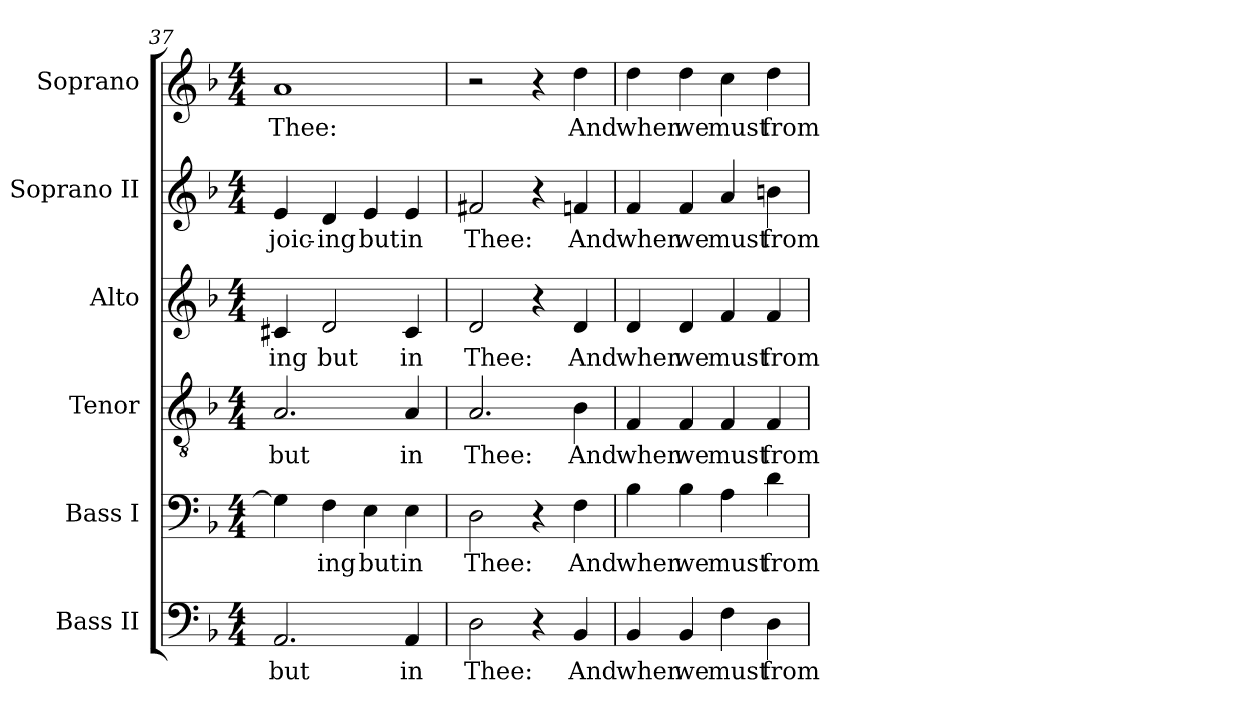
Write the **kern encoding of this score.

**kern	**text	**kern	**text	**kern	**text	**kern	**text	**kern	**text	**kern	**text
*part6	*part6	*part5	*part5	*part4	*part4	*part3	*part3	*part2	*part2	*part1	*part1
*staff6	*staff6	*staff5	*staff5	*staff4	*staff4	*staff3	*staff3	*staff2	*staff2	*staff1	*staff1
*I"Bass II	*	*I"Bass I	*	*I"Tenor	*	*I"Alto	*	*I"Soprano  II	*	*I"Soprano	*
*I'B II	*	*I'B I	*	*I'T	*	*I'A	*	*I'S II	*	*	*
*clefF4	*	*clefF4	*	*clefGv2	*	*clefG2	*	*clefG2	*	*clefG2	*
*	*	*	*	*ITrd7c12	*	*	*	*	*	*	*
*k[b-]	*	*k[b-]	*	*k[b-]	*	*k[b-]	*	*k[b-]	*	*k[b-]	*
*F:	*	*F:	*	*F:	*	*F:	*	*F:	*	*F:	*
*M4/4	*	*M4/4	*	*M4/4	*	*M4/4	*	*M4/4	*	*M4/4	*
=37	=37	=37	=37	=37	=37	=37	=37	=37	=37	=37	=37
!	!LO:LY:b:color=#000000	!	!	!	!	!	!	!	!	!	!
!	!	!	!	!	!LO:LY:b:color=#000000	!	!	!	!	!	!
!	!	!	!	!	!	!	!LO:LY:b:color=#000000	!	!	!	!
!	!	!	!	!	!	!	!	!	!LO:LY:b:color=#000000	!	!
!	!	!	!	!	!	!	!	!	!	!	!LO:LY:b:color=#000000
2.AAi/	but	4Gi\]	.	2.AAi/	but	4c#Xi/	-ing	4ei/	-joic-	1ai	Thee:
!	!	!	!LO:LY:b:color=#000000	!	!	!	!	!	!	!	!
!	!	!	!	!	!	!	!LO:LY:b:color=#000000	!	!	!	!
!	!	!	!	!	!	!	!	!	!LO:LY:b:color=#000000	!	!
.	.	4Fi\	-ing	.	.	2di/	but	4di/	-ing	.	.
!	!	!	!LO:LY:b:color=#000000	!	!	!	!	!	!	!	!
!	!	!	!	!	!	!	!	!	!LO:LY:b:color=#000000	!	!
.	.	4Ei\	but	.	.	.	.	4ei/	but	.	.
!	!LO:LY:b:color=#000000	!	!	!	!	!	!	!	!	!	!
!	!	!	!LO:LY:b:color=#000000	!	!	!	!	!	!	!	!
!	!	!	!	!	!LO:LY:b:color=#000000	!	!	!	!	!	!
!	!	!	!	!	!	!	!LO:LY:b:color=#000000	!	!	!	!
!	!	!	!	!	!	!	!	!	!LO:LY:b:color=#000000	!	!
4AAi/	in	4Ei\	in	4AAi/	in	4c#i/	in	4ei/	in	.	.
=38	=38	=38	=38	=38	=38	=38	=38	=38	=38	=38	=38
!	!LO:LY:b:color=#000000	!	!	!	!	!	!	!	!	!	!
!	!	!	!LO:LY:b:color=#000000	!	!	!	!	!	!	!	!
!	!	!	!	!	!LO:LY:b:color=#000000	!	!	!	!	!	!
!	!	!	!	!	!	!	!LO:LY:b:color=#000000	!	!	!	!
!	!	!	!	!	!	!	!	!	!LO:LY:b:color=#000000	!	!
2Di\	Thee:	2Di\	Thee:	2.AAi/	Thee:	2di/	Thee:	2f#Xi/	Thee:	2r	.
4r	.	4r	.	.	.	4r	.	4r	.	4r	.
!	!LO:LY:b:color=#000000	!	!	!	!	!	!	!	!	!	!
!	!	!	!LO:LY:b:color=#000000	!	!	!	!	!	!	!	!
!	!	!	!	!	!LO:LY:b:color=#000000	!	!	!	!	!	!
!	!	!	!	!	!	!	!LO:LY:b:color=#000000	!	!	!	!
!	!	!	!	!	!	!	!	!	!LO:LY:b:color=#000000	!	!
!	!	!	!	!	!	!	!	!	!	!	!LO:LY:b:color=#000000
4BB-i/	And	4Fi\	And	4BB-i\	And	4di/	And	4fni/	And	4ddi\	And
=39	=39	=39	=39	=39	=39	=39	=39	=39	=39	=39	=39
!	!LO:LY:b:color=#000000	!	!	!	!	!	!	!	!	!	!
!	!	!	!LO:LY:b:color=#000000	!	!	!	!	!	!	!	!
!	!	!	!	!	!LO:LY:b:color=#000000	!	!	!	!	!	!
!	!	!	!	!	!	!	!LO:LY:b:color=#000000	!	!	!	!
!	!	!	!	!	!	!	!	!	!LO:LY:b:color=#000000	!	!
!	!	!	!	!	!	!	!	!	!	!	!LO:LY:b:color=#000000
4BB-i/	when	4B-i\	when	4FFi/	when	4di/	when	4fi/	when	4ddi\	when
!	!LO:LY:b:color=#000000	!	!	!	!	!	!	!	!	!	!
!	!	!	!LO:LY:b:color=#000000	!	!	!	!	!	!	!	!
!	!	!	!	!	!LO:LY:b:color=#000000	!	!	!	!	!	!
!	!	!	!	!	!	!	!LO:LY:b:color=#000000	!	!	!	!
!	!	!	!	!	!	!	!	!	!LO:LY:b:color=#000000	!	!
!	!	!	!	!	!	!	!	!	!	!	!LO:LY:b:color=#000000
4BB-i/	we	4B-i\	we	4FFi/	we	4di/	we	4fi/	we	4ddi\	we
!	!LO:LY:b:color=#000000	!	!	!	!	!	!	!	!	!	!
!	!	!	!LO:LY:b:color=#000000	!	!	!	!	!	!	!	!
!	!	!	!	!	!LO:LY:b:color=#000000	!	!	!	!	!	!
!	!	!	!	!	!	!	!LO:LY:b:color=#000000	!	!	!	!
!	!	!	!	!	!	!	!	!	!LO:LY:b:color=#000000	!	!
!	!	!	!	!	!	!	!	!	!	!	!LO:LY:b:color=#000000
4Fi\	must	4Ai\	must	4FFi/	must	4fi/	must	4ai/	must	4cci\	must
!	!LO:LY:b:color=#000000	!	!	!	!	!	!	!	!	!	!
!	!	!	!LO:LY:b:color=#000000	!	!	!	!	!	!	!	!
!	!	!	!	!	!LO:LY:b:color=#000000	!	!	!	!	!	!
!	!	!	!	!	!	!	!LO:LY:b:color=#000000	!	!	!	!
!	!	!	!	!	!	!	!	!	!LO:LY:b:color=#000000	!	!
!	!	!	!	!	!	!	!	!	!	!	!LO:LY:b:color=#000000
4Di\	from	4di\	from	4FFi/	from	4fi/	from	4bni\	from	4ddi\	from
=	=	=	=	=	=	=	=	=	=	=	=
*-	*-	*-	*-	*-	*-	*-	*-	*-	*-	*-	*-
